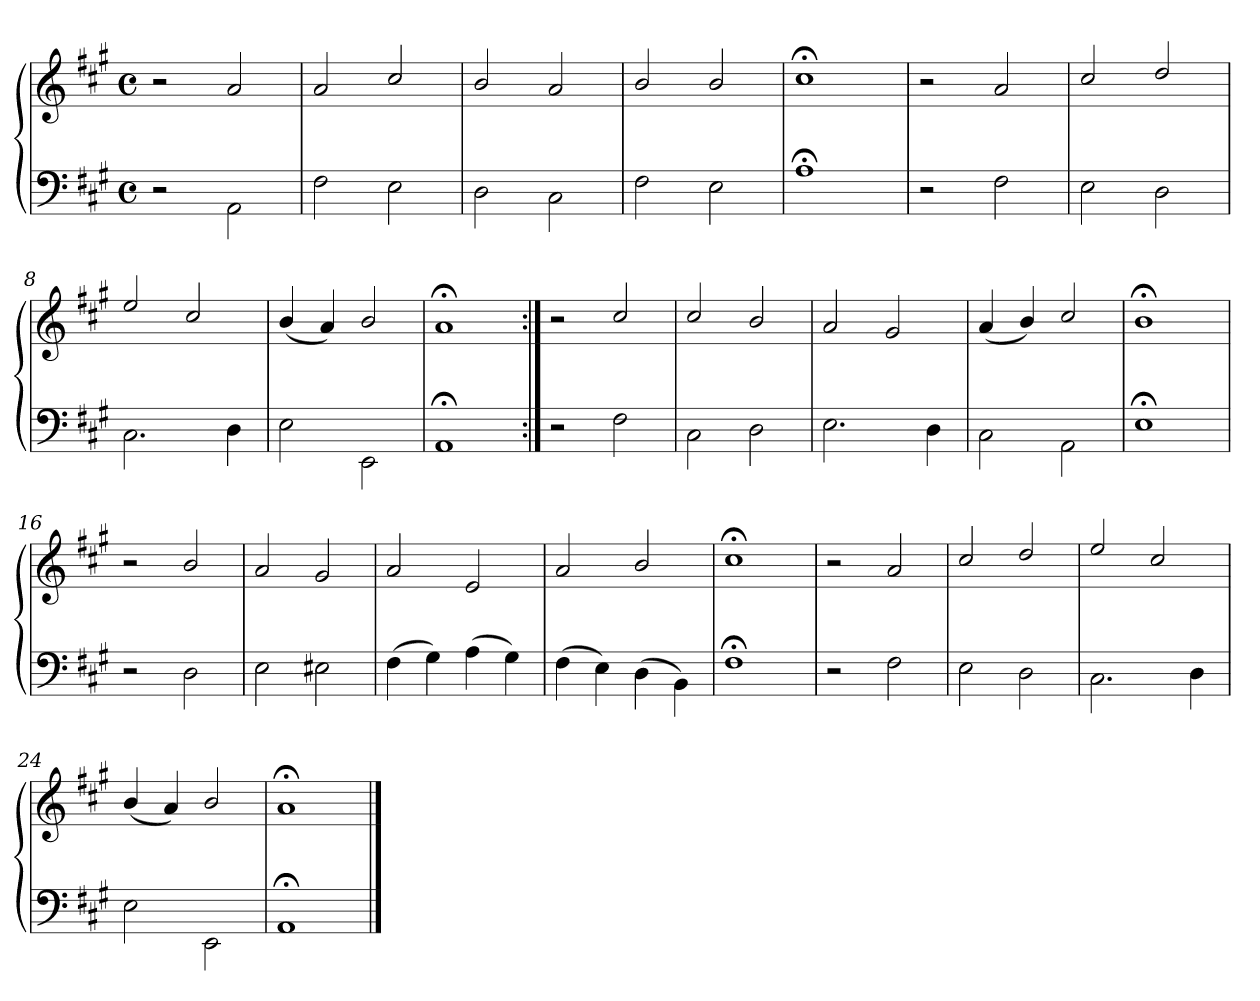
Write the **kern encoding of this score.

**kern	**kern
*part1	*part1
*staff2	*staff1
*clefF4	*clefG2
*k[f#c#g#]	*k[f#c#g#]
*M4/4	*M4/4
*met(c)	*met(c)
=1	=1
2r	2r
2AA\	2a/
=2	=2
2F#\	2a/
2E\	2cc#/
=3	=3
2D\	2b/
2C#\	2a/
=4	=4
2F#\	2b/
2E\	2b/
=5	=5
1A;\	1cc#;</
=6	=6
2r	2r
2F#\	2a/
=7	=7
2E\	2cc#/
2D\	2dd/
=8	=8
2.C#\	2ee/
.	2cc#/
4D\	.
=9	=9
2E\	(4b/
.	4a/)
2EE\	2b/
=10	=10
1AA;\	1a;</
!!LO:LB:g=z
=11:|!	=11:|!
2r	2r
2F#\	2cc#/
=12	=12
2C#\	2cc#/
2D\	2b/
=13	=13
2.E\	2a/
.	2g#/
4D\	.
=14	=14
2C#\	(4a/
.	4b/)
2AA\	2cc#/
=15	=15
1E;\	1b;</
=16	=16
2r	2r
2D\	2b/
=17	=17
2E\	2a/
2E#X\	2g#/
=18	=18
(4F#\	2a/
4G#\)	.
(4A\	2e/
4G#\)	.
=19	=19
(4F#\	2a/
4E\)	.
(4D\	2b/
4BB\)	.
=20	=20
1F#;\	1cc#;</
!!LO:LB:g=z
=21	=21
2r	2r
2F#\	2a/
=22	=22
2E\	2cc#/
2D\	2dd/
=23	=23
2.C#\	2ee/
.	2cc#/
4D\	.
=24	=24
2E\	(4b/
.	4a/)
2EE\	2b/
=25	=25
1AA;\	1a;</
==	==
*-	*-
